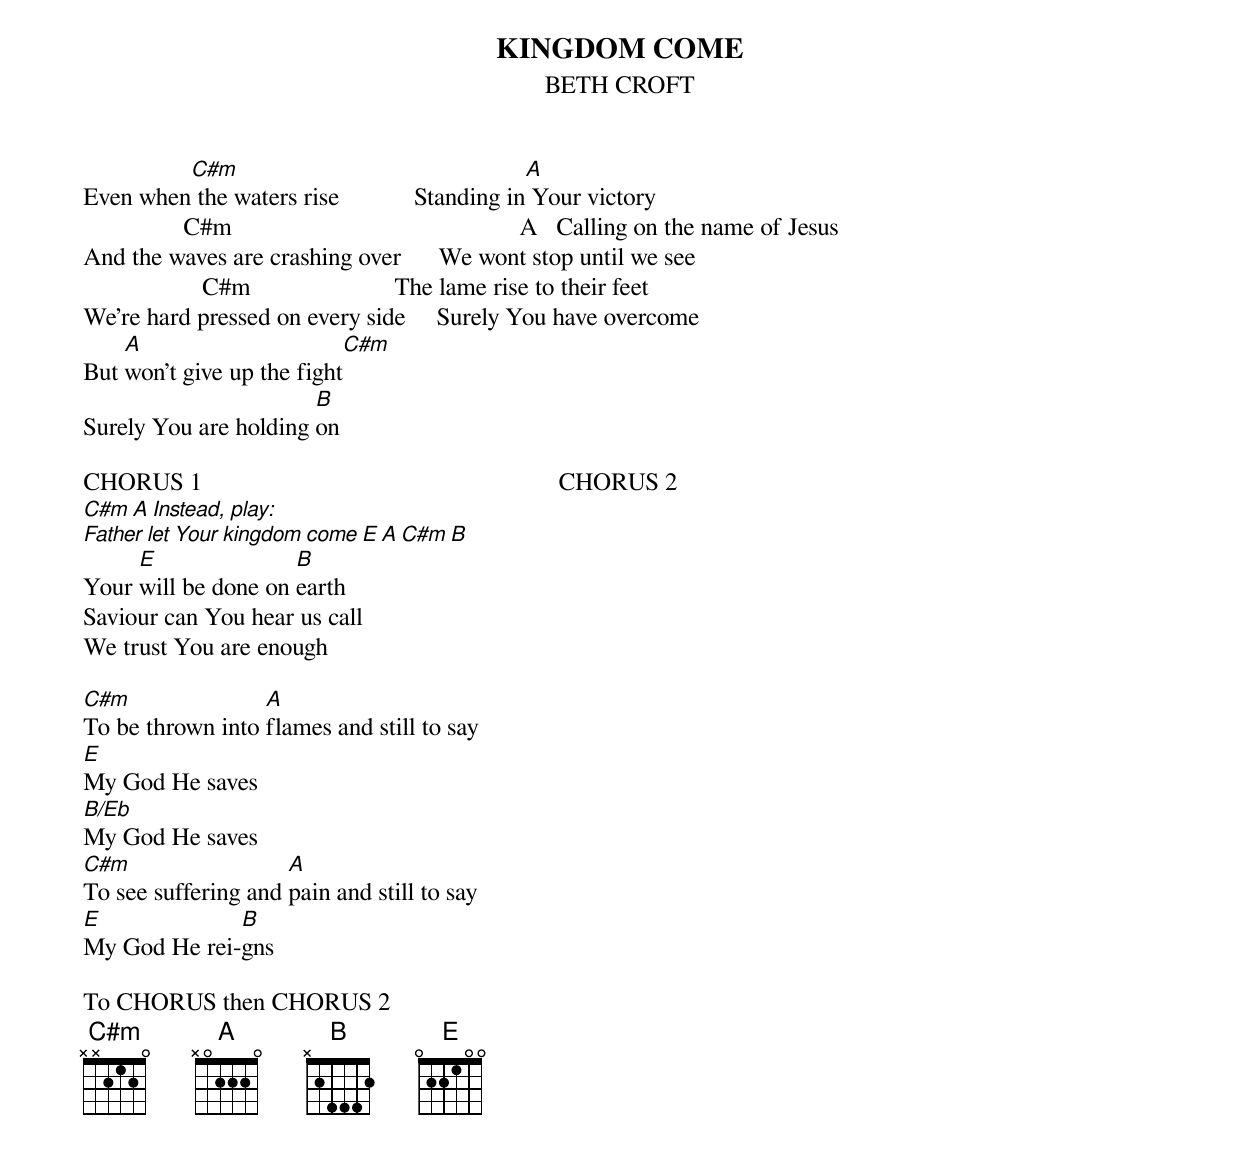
KINGDOM COME
BETH CROFT

	 C#m					A
Even when the waters rise            Standing in Your victory
		C#m						 A   Calling on the name of Jesus
And the waves are crashing over      We wont stop until we see
		   C#m                       The lame rise to their feet
We're hard pressed on every side     Surely You have overcome
    A					    C#m
But won't give up the fight
                       B
Surely You are holding on

CHORUS 1							 CHORUS 2
C#m					A                Instead, play:
	Father let Your kingdom come     E  A  C#m  B
     E               B
Your will be done on earth
Saviour can You hear us call
We trust You are enough

C#m               A
To be thrown into flames and still to say
E
My God He saves
B/Eb
My God He saves
C#m                  A
To see suffering and pain and still to say
E             B
My God He rei-gns

To CHORUS then CHORUS 2
